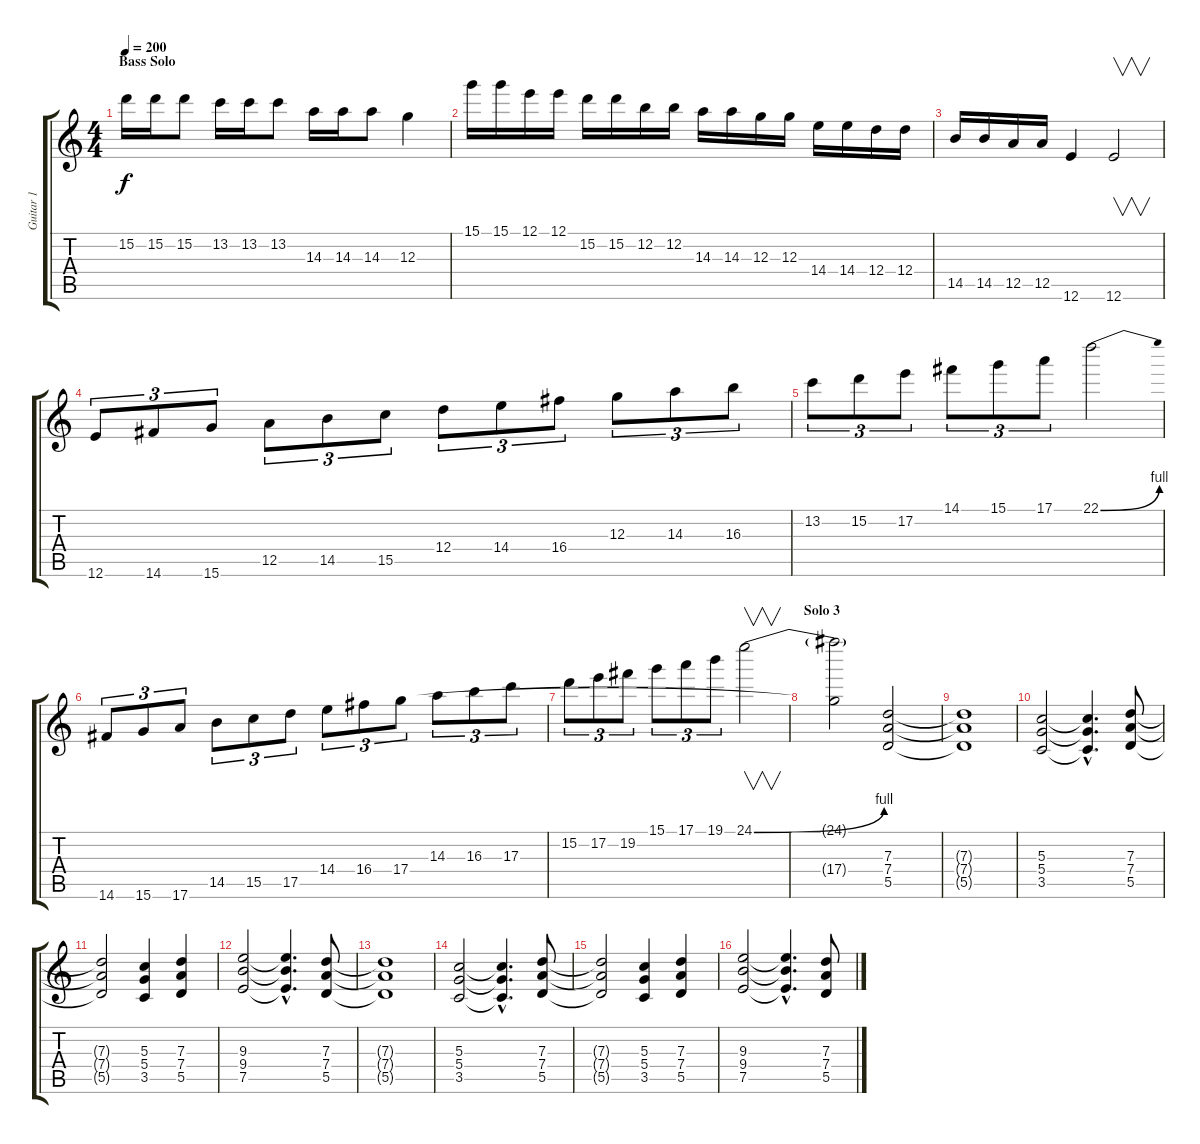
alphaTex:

\track ("Guitar 1" "Guitar 1") {instrument overdrivenguitar}
\staff {score tabs}
\tuning (E4 B3 G3 D3 A2 E2) {hide}
\ts (4 4)
\section ("" "Bass Solo")
\tempo 200
\clef g2
\ks c
15.2.16{dy f} 15.2.16 15.2.8 13.2.16 13.2.16 13.2.8 14.3.16 14.3.16 14.3.8 12.3.4 |
15.1.16 15.1.16 12.1.16 12.1.16 15.2.16 15.2.16 12.2.16 12.2.16 14.3.16 14.3.16 12.3.16 12.3.16 14.4.16 14.4.16 12.4.16 12.4.16 |
14.5.16 14.5.16 12.5.16 12.5.16 12.6.4 12.6.2{v} |
12.6.8{tu (3 2)} 14.6.8{tu (3 2)} 15.6.8{tu (3 2)} 12.5.8{tu (3 2)} 14.5.8{tu (3 2)} 15.5.8{tu (3 2)} 12.4.8{tu (3 2)} 14.4.8{tu (3 2)} 16.4.8{tu (3 2)} 12.3.8{tu (3 2)} 14.3.8{tu (3 2)} 16.3.8{tu (3 2)} |
13.2.8{tu (3 2)} 15.2.8{tu (3 2)} 17.2.8{tu (3 2)} 14.1.8{tu (3 2)} 15.1.8{tu (3 2)} 17.1.8{tu (3 2)} 22.1{be (bend 0 0 60 4)}.2 |
14.6.8{tu (3 2)} 15.6.8{tu (3 2)} 17.6.8{tu (3 2)} 14.5.8{tu (3 2)} 15.5.8{tu (3 2)} 17.5.8{tu (3 2)} 14.4.8{tu (3 2)} 16.4.8{tu (3 2)} 17.4.8{tu (3 2)} 14.3.8{tu (3 2)} 16.3.8{tu (3 2)} 17.3.8{tu (3 2)} |
15.2.8{tu (3 2)} 17.2.8{tu (3 2)} 19.2.8{tu (3 2)} 15.1.8{tu (3 2)} 17.1.8{tu (3 2)} 19.1.8{tu (3 2)} 24.1{be (bend 0 0 60 4)}.2{v} |
\section ("" "Solo 3")
(24.1{t} 17.4{t}).2 (7.3 7.4 5.5).2 |
(7.3{t} 7.4{t} 5.5{t}).1 |
(5.3 5.4 3.5).2 (5.3{hac t} 5.4{hac t} 3.5{hac t}).4{d} (7.3 7.4 5.5).8 |
(7.3{t} 7.4{t} 5.5{t}).2 (5.3 5.4 3.5).4 (7.3 7.4 5.5).4 |
(9.3 9.4 7.5).2 (9.3{hac t} 9.4{hac t} 7.5{hac t}).4{d} (7.3 7.4 5.5).8 |
(7.3{t} 7.4{t} 5.5{t}).1 |
(5.3 5.4 3.5).2 (5.3{hac t} 5.4{hac t} 3.5{hac t}).4{d} (7.3 7.4 5.5).8 |
(7.3{t} 7.4{t} 5.5{t}).2 (5.3 5.4 3.5).4 (7.3 7.4 5.5).4 |
(9.3 9.4 7.5).2 (9.3{hac t} 9.4{hac t} 7.5{hac t}).4{d} (7.3 7.4 5.5).8
